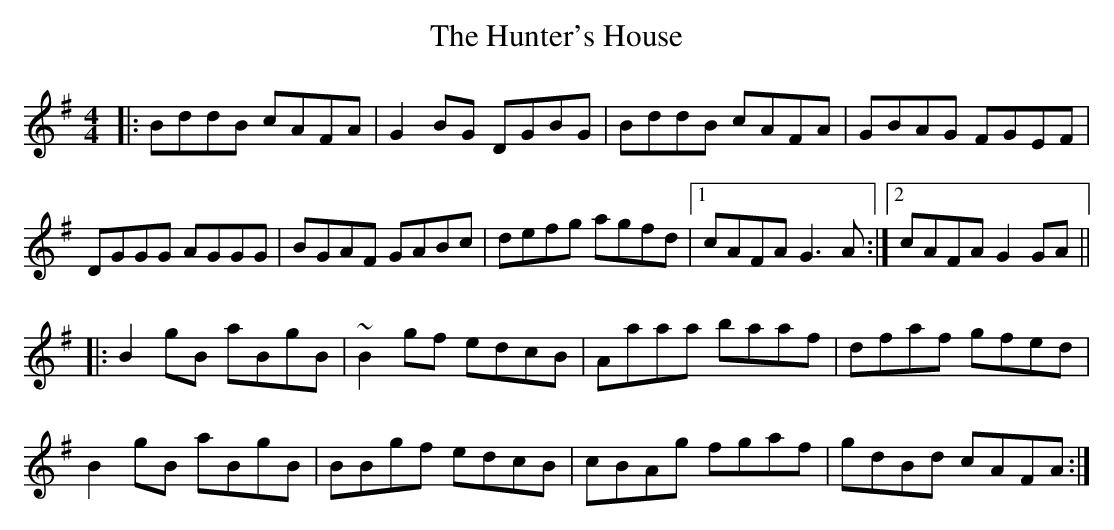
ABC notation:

X:1
T: The Hunter's House
M: 4/4
L: 1/8
K: Gmaj
|:BddB cAFA|G2BG DGBG|BddB cAFA|GBAG FGEF|
DGGG AGGG|BGAF GABc|defg agfd|1 cAFA G3 A:|2 cAFA G2 GA||
|:B2gB aBgB|~B2 gf edcB|Aaaa baaf|dfaf gfed|
B2gB aBgB|BBgf edcB|cBAg fgaf|gdBd cAFA:|
